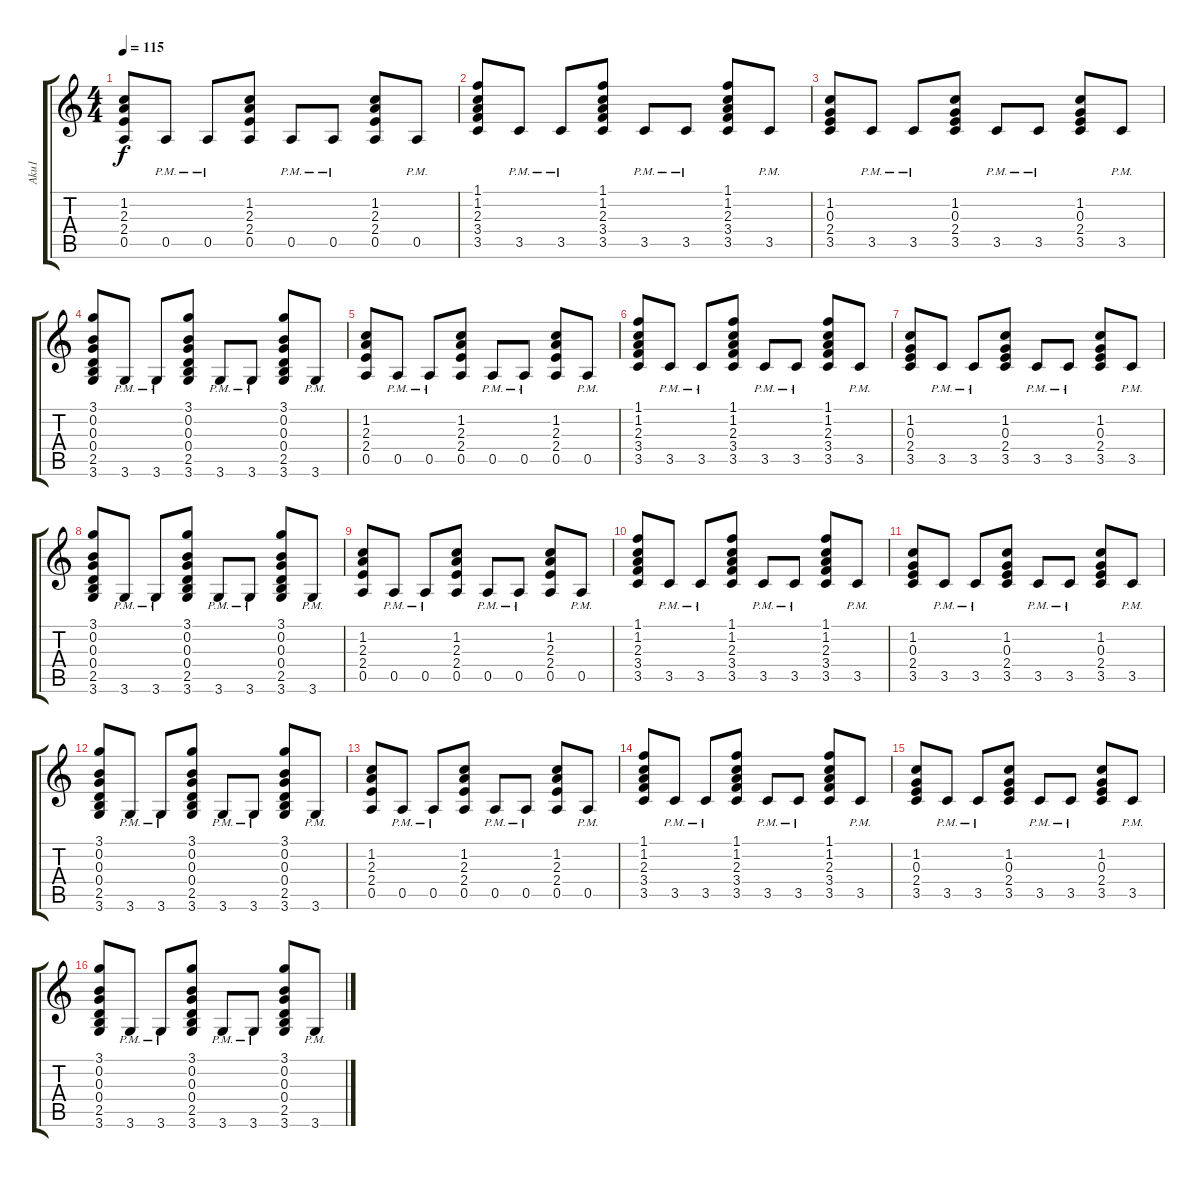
\track ("Aku1" "Aku1") {instrument acousticguitarsteel}
\staff {score tabs}
\tuning (E4 B3 G3 D3 A2 E2) {hide}
\ts (4 4)
\tempo 115
\clef g2
\ks c
(1.2 2.3 2.4 0.5).8{dy f} 0.5{pm}.8 0.5{pm}.8 (1.2 2.3 2.4 0.5).8 0.5{pm}.8 0.5{pm}.8 (1.2 2.3 2.4 0.5).8 0.5{pm}.8 |
(1.1 1.2 2.3 3.4 3.5).8 3.5{pm}.8 3.5{pm}.8 (1.1 1.2 2.3 3.4 3.5).8 3.5{pm}.8 3.5{pm}.8 (1.1 1.2 2.3 3.4 3.5).8 3.5{pm}.8 |
(1.2 0.3 2.4 3.5).8 3.5{pm}.8 3.5{pm}.8 (1.2 0.3 2.4 3.5).8 3.5{pm}.8 3.5{pm}.8 (1.2 0.3 2.4 3.5).8 3.5{pm}.8 |
(3.1 0.2 0.3 0.4 2.5 3.6).8 3.6{pm}.8 3.6{pm}.8 (3.1 0.2 0.3 0.4 2.5 3.6).8 3.6{pm}.8 3.6{pm}.8 (3.1 0.2 0.3 0.4 2.5 3.6).8 3.6{pm}.8 |
(1.2 2.3 2.4 0.5).8 0.5{pm}.8 0.5{pm}.8 (1.2 2.3 2.4 0.5).8 0.5{pm}.8 0.5{pm}.8 (1.2 2.3 2.4 0.5).8 0.5{pm}.8 |
(1.1 1.2 2.3 3.4 3.5).8 3.5{pm}.8 3.5{pm}.8 (1.1 1.2 2.3 3.4 3.5).8 3.5{pm}.8 3.5{pm}.8 (1.1 1.2 2.3 3.4 3.5).8 3.5{pm}.8 |
(1.2 0.3 2.4 3.5).8 3.5{pm}.8 3.5{pm}.8 (1.2 0.3 2.4 3.5).8 3.5{pm}.8 3.5{pm}.8 (1.2 0.3 2.4 3.5).8 3.5{pm}.8 |
(3.1 0.2 0.3 0.4 2.5 3.6).8 3.6{pm}.8 3.6{pm}.8 (3.1 0.2 0.3 0.4 2.5 3.6).8 3.6{pm}.8 3.6{pm}.8 (3.1 0.2 0.3 0.4 2.5 3.6).8 3.6{pm}.8 |
(1.2 2.3 2.4 0.5).8 0.5{pm}.8 0.5{pm}.8 (1.2 2.3 2.4 0.5).8 0.5{pm}.8 0.5{pm}.8 (1.2 2.3 2.4 0.5).8 0.5{pm}.8 |
(1.1 1.2 2.3 3.4 3.5).8 3.5{pm}.8 3.5{pm}.8 (1.1 1.2 2.3 3.4 3.5).8 3.5{pm}.8 3.5{pm}.8 (1.1 1.2 2.3 3.4 3.5).8 3.5{pm}.8 |
(1.2 0.3 2.4 3.5).8 3.5{pm}.8 3.5{pm}.8 (1.2 0.3 2.4 3.5).8 3.5{pm}.8 3.5{pm}.8 (1.2 0.3 2.4 3.5).8 3.5{pm}.8 |
(3.1 0.2 0.3 0.4 2.5 3.6).8 3.6{pm}.8 3.6{pm}.8 (3.1 0.2 0.3 0.4 2.5 3.6).8 3.6{pm}.8 3.6{pm}.8 (3.1 0.2 0.3 0.4 2.5 3.6).8 3.6{pm}.8 |
(1.2 2.3 2.4 0.5).8 0.5{pm}.8 0.5{pm}.8 (1.2 2.3 2.4 0.5).8 0.5{pm}.8 0.5{pm}.8 (1.2 2.3 2.4 0.5).8 0.5{pm}.8 |
(1.1 1.2 2.3 3.4 3.5).8 3.5{pm}.8 3.5{pm}.8 (1.1 1.2 2.3 3.4 3.5).8 3.5{pm}.8 3.5{pm}.8 (1.1 1.2 2.3 3.4 3.5).8 3.5{pm}.8 |
(1.2 0.3 2.4 3.5).8 3.5{pm}.8 3.5{pm}.8 (1.2 0.3 2.4 3.5).8 3.5{pm}.8 3.5{pm}.8 (1.2 0.3 2.4 3.5).8 3.5{pm}.8 |
(3.1 0.2 0.3 0.4 2.5 3.6).8 3.6{pm}.8 3.6{pm}.8 (3.1 0.2 0.3 0.4 2.5 3.6).8 3.6{pm}.8 3.6{pm}.8 (3.1 0.2 0.3 0.4 2.5 3.6).8 3.6{pm}.8
